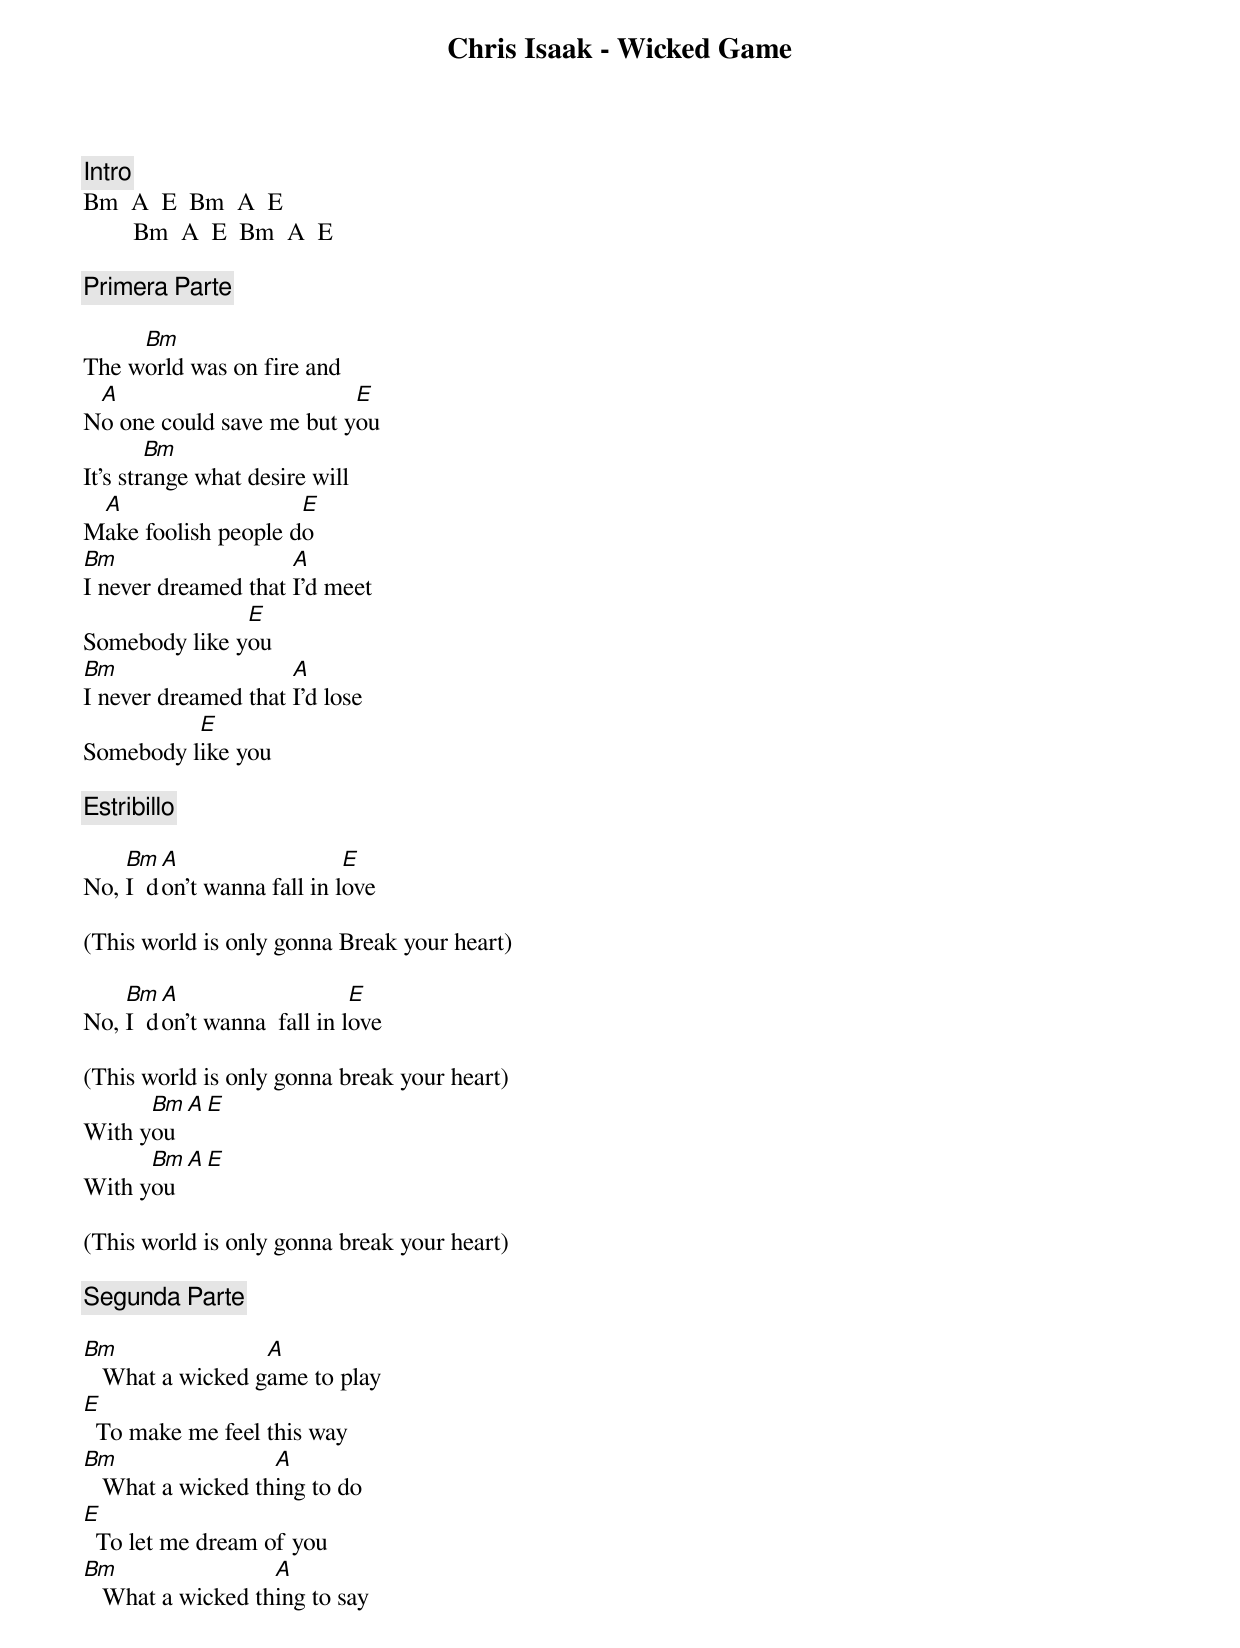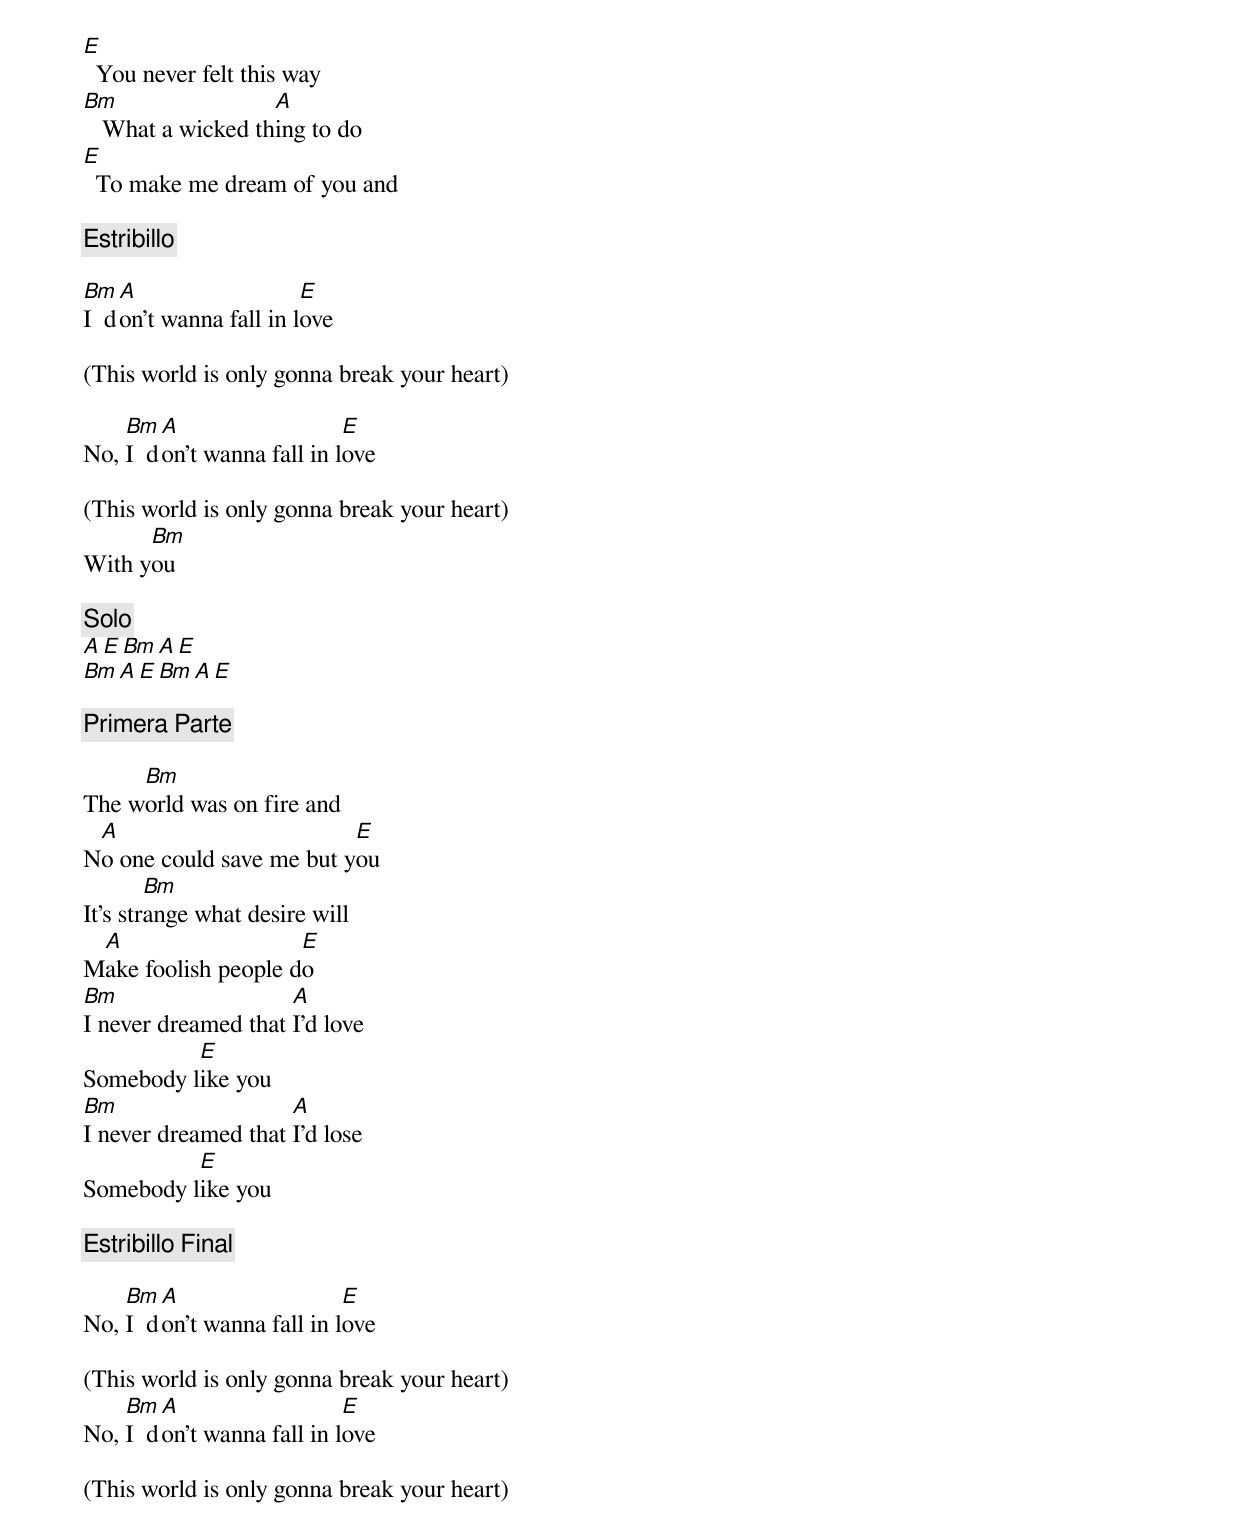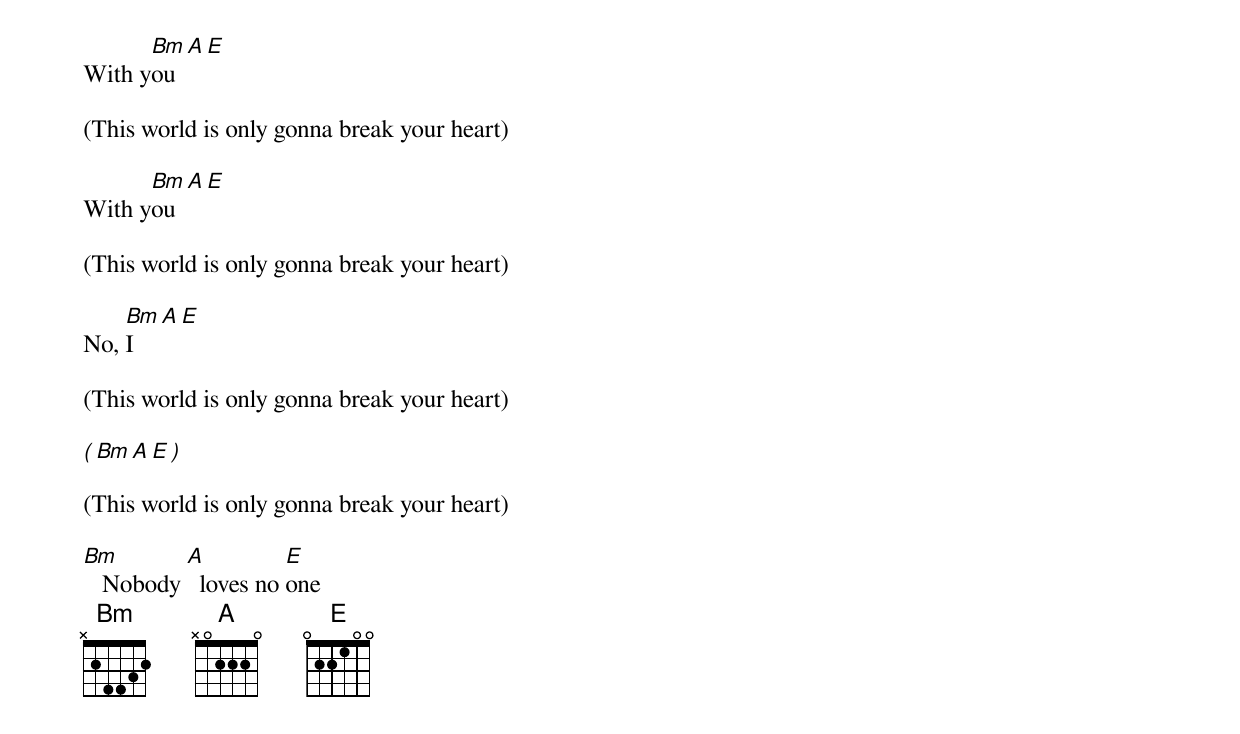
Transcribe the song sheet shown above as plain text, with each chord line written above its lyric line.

Chris Isaak - Wicked Game

[Intro]
Bm  A  E  Bm  A  E
        Bm  A  E  Bm  A  E

[Primera Parte]

     Bm
The world was on fire and
 A                        E
No one could save me but you
        Bm
It's strange what desire will
 A                   E
Make foolish people do
Bm                   A
I never dreamed that I'd meet
               E
Somebody like you
Bm                   A
I never dreamed that I'd lose
          E
Somebody like you

[Estribillo]

    Bm  A                   E
No, I  don't wanna fall in love

(This world is only gonna Break your heart)

    Bm  A                    E
No, I  don't wanna  fall in love

(This world is only gonna break your heart)
      Bm  A  E
With you
      Bm  A  E
With you

(This world is only gonna break your heart)

[Segunda Parte]

Bm                A
   What a wicked game to play
E
  To make me feel this way
Bm                 A
   What a wicked thing to do
E
  To let me dream of you
Bm                 A
   What a wicked thing to say
E
  You never felt this way
Bm                 A
   What a wicked thing to do
E
  To make me dream of you and

[Estribillo]

Bm  A                   E
I  don't wanna fall in love

(This world is only gonna break your heart)

    Bm  A                   E
No, I  don't wanna fall in love

(This world is only gonna break your heart)
      Bm
With you

[Solo]
A  E  Bm  A  E
       Bm  A  E  Bm  A  E

[Primera Parte]

     Bm
The world was on fire and
 A                        E
No one could save me but you
        Bm
It's strange what desire will
 A                   E
Make foolish people do
Bm                   A
I never dreamed that I'd love
          E
Somebody like you
Bm                   A
I never dreamed that I'd lose
          E
Somebody like you

[Estribillo Final]

    Bm  A                   E
No, I  don't wanna fall in love

(This world is only gonna break your heart)
    Bm  A                   E
No, I  don't wanna fall in love

(This world is only gonna break your heart)

      Bm  A  E
With you

(This world is only gonna break your heart)

      Bm  A  E
With you

(This world is only gonna break your heart)

    Bm  A  E
No, I

(This world is only gonna break your heart)

( Bm  A  E )

(This world is only gonna break your heart)

Bm        A          E
   Nobody   loves no one
